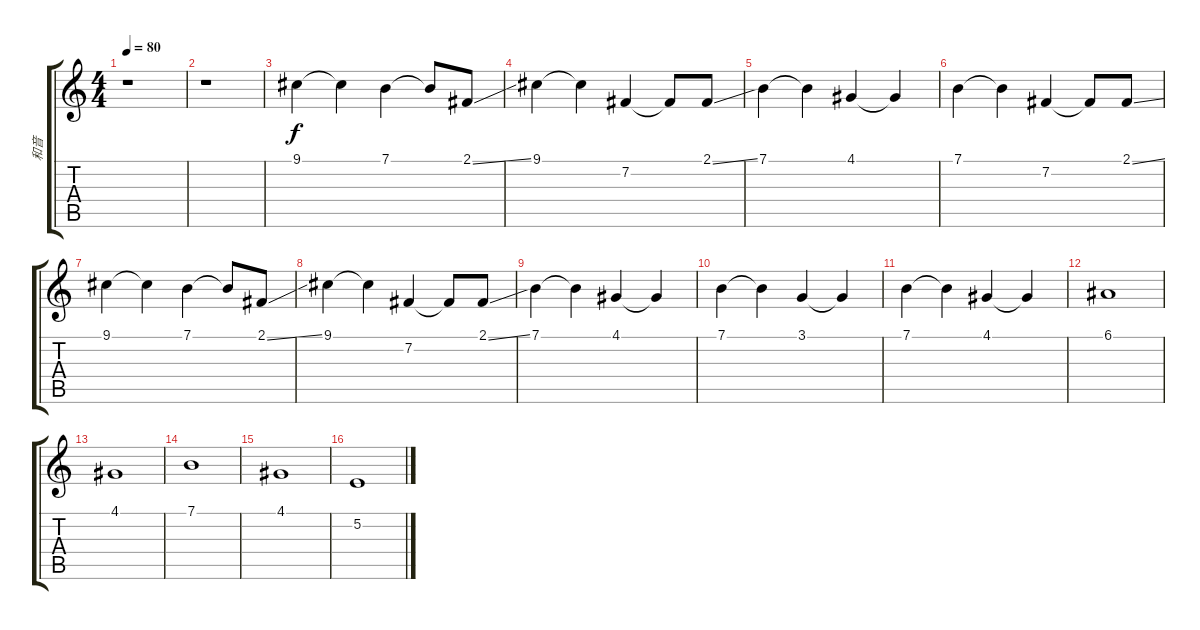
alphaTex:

\track ("和音" "和音") {instrument choiraahs}
\staff {score tabs}
\tuning (E4 B3 G3 D3 A2 E2) {hide}
\ts (4 4)
\tempo 80
\clef g2
\ks c
r.1{dy f} |
r.1 |
9.1.4{volume 10 instrument choiraahs} 9.1{t}.4 7.1.4 7.1{t}.8 2.1{ss}.8 |
9.1.4 9.1{t}.4 7.2.4 7.2{t}.8 2.1{ss}.8 |
7.1.4 7.1{t}.4 4.1.4 4.1{t}.4 |
7.1.4 7.1{t}.4 7.2.4 7.2{t}.8 2.1{ss}.8 |
9.1.4 9.1{t}.4 7.1.4 7.1{t}.8 2.1{ss}.8 |
9.1.4 9.1{t}.4 7.2.4 7.2{t}.8 2.1{ss}.8 |
7.1.4 7.1{t}.4 4.1.4 4.1{t}.4 |
7.1.4 7.1{t}.4 3.1.4 3.1{t}.4 |
7.1.4 7.1{t}.4 4.1.4 4.1{t}.4 |
6.1.1 |
4.1.1 |
7.1.1 |
4.1.1 |
5.2.1
